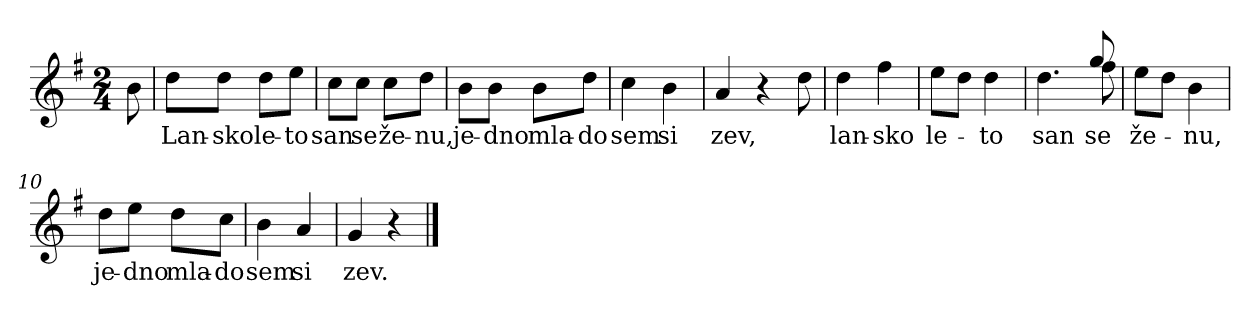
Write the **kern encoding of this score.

**kern	**text
*part1	*part1
*staff1	*staff1
*clefG2	*
*k[f#]	*
*G:	*
*M2/4	*
*MM112	*
=	=
8b\	.
=1	=1
8dd\L	Lan-
8dd\J	-sko
8dd\L	le-
8ee\J	-to
=2	=2
8cc\L	san
8cc\J	se
8cc\L	že-
8dd\J	-nu,
=3	=3
8b\L	je-
8b\J	-dno
8b\L	mla-
8dd\J	-do
=4	=4
4cc\	sem
4b\	si
=5	=5
4a/	zev,
4r	.
8dd\	.
=6	=6
4dd\	lan-
4ff#\	-sko
=7	=7
8ee\L	le-
8dd\J	.
4dd\	-to
!!LO:LB:g=z
=8	=8
*^	*
4.dd\	4.ryy	san
8gg/	8ff#\	se
*v	*v	*
=9	=9
8ee\L	že-
8dd\J	.
4b\	-nu,
=10	=10
8dd\L	je-
8ee\J	-dno
8dd\L	mla-
8cc\J	-do
=11	=11
4b\	sem
4a/	si
=12	=12
4g/	zev.
4r	.
==	==
*-	*-
